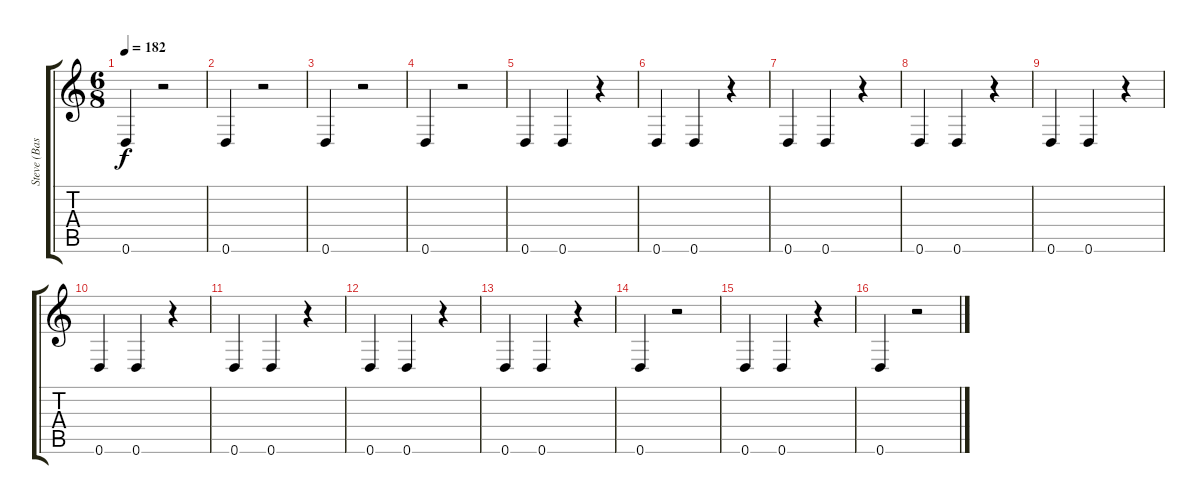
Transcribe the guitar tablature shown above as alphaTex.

\track ("Steve (Bass)" "Steve (Bas") {instrument acousticbass}
\staff {score tabs}
\tuning (E4 B3 G3 D3 A2 D2) {hide}
\ts (6 8)
\tempo 182
\clef g2
\ks c
0.6.4{dy f} r.2 |
0.6.4 r.2 |
0.6.4 r.2 |
0.6.4 r.2 |
0.6.4 0.6.4 r.4 |
0.6.4 0.6.4 r.4 |
0.6.4 0.6.4 r.4 |
0.6.4 0.6.4 r.4 |
0.6.4 0.6.4 r.4 |
0.6.4 0.6.4 r.4 |
0.6.4 0.6.4 r.4 |
0.6.4 0.6.4 r.4 |
0.6.4 0.6.4 r.4 |
0.6.4 r.2 |
0.6.4 0.6.4 r.4 |
0.6.4 r.2
